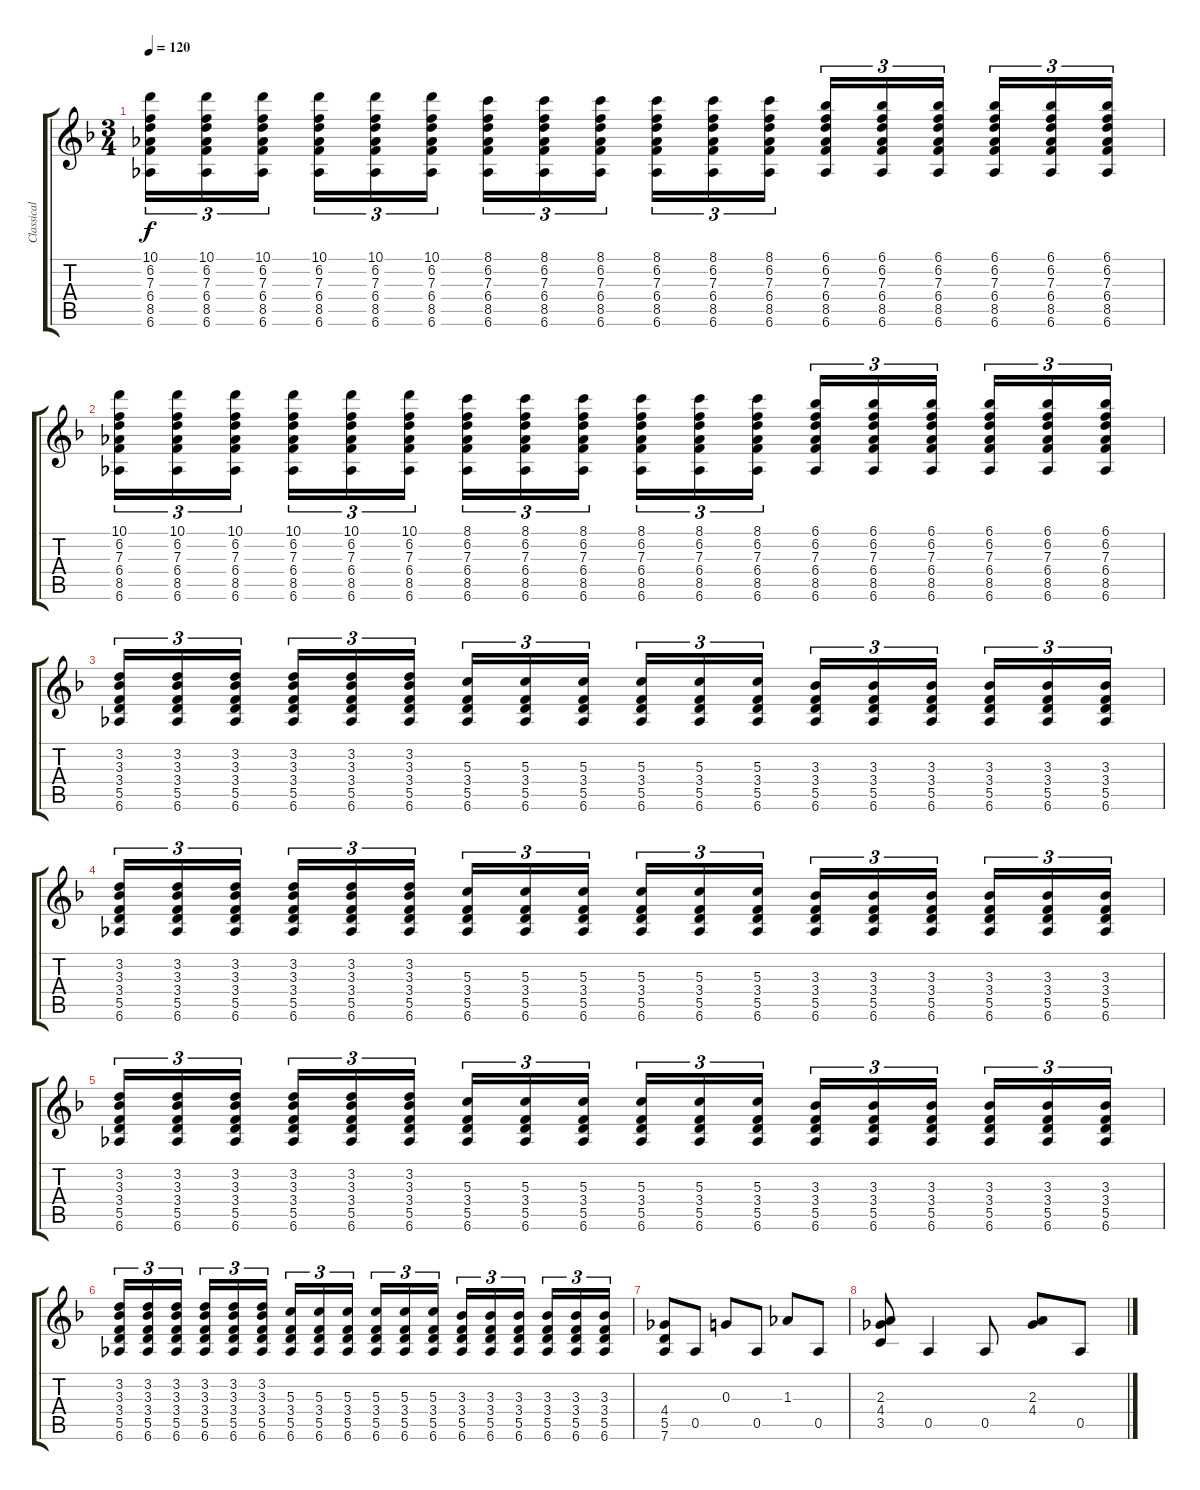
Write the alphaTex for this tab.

\track ("Classical Guitar" "Classical ") {instrument acousticguitarnylon}
\staff {score tabs}
\tuning (E4 B3 G3 D3 A2 D2) {hide}
\ts (3 4)
\tempo 120
\clef g2
\ks dminor
(10.1 6.2 7.3 6.4 8.5 6.6).16{tu (3 2) dy f} (10.1 6.2 7.3 6.4 8.5 6.6).16{tu (3 2)} (10.1 6.2 7.3 6.4 8.5 6.6).16{tu (3 2)} (10.1 6.2 7.3 6.4 8.5 6.6).16{tu (3 2)} (10.1 6.2 7.3 6.4 8.5 6.6).16{tu (3 2)} (10.1 6.2 7.3 6.4 8.5 6.6).16{tu (3 2)} (8.1 6.2 7.3 6.4 8.5 6.6).16{tu (3 2)} (8.1 6.2 7.3 6.4 8.5 6.6).16{tu (3 2)} (8.1 6.2 7.3 6.4 8.5 6.6).16{tu (3 2)} (8.1 6.2 7.3 6.4 8.5 6.6).16{tu (3 2)} (8.1 6.2 7.3 6.4 8.5 6.6).16{tu (3 2)} (8.1 6.2 7.3 6.4 8.5 6.6).16{tu (3 2)} (6.1 6.2 7.3 6.4 8.5 6.6).16{tu (3 2)} (6.1 6.2 7.3 6.4 8.5 6.6).16{tu (3 2)} (6.1 6.2 7.3 6.4 8.5 6.6).16{tu (3 2)} (6.1 6.2 7.3 6.4 8.5 6.6).16{tu (3 2)} (6.1 6.2 7.3 6.4 8.5 6.6).16{tu (3 2)} (6.1 6.2 7.3 6.4 8.5 6.6).16{tu (3 2)} |
(10.1 6.2 7.3 6.4 8.5 6.6).16{tu (3 2)} (10.1 6.2 7.3 6.4 8.5 6.6).16{tu (3 2)} (10.1 6.2 7.3 6.4 8.5 6.6).16{tu (3 2)} (10.1 6.2 7.3 6.4 8.5 6.6).16{tu (3 2)} (10.1 6.2 7.3 6.4 8.5 6.6).16{tu (3 2)} (10.1 6.2 7.3 6.4 8.5 6.6).16{tu (3 2)} (8.1 6.2 7.3 6.4 8.5 6.6).16{tu (3 2)} (8.1 6.2 7.3 6.4 8.5 6.6).16{tu (3 2)} (8.1 6.2 7.3 6.4 8.5 6.6).16{tu (3 2)} (8.1 6.2 7.3 6.4 8.5 6.6).16{tu (3 2)} (8.1 6.2 7.3 6.4 8.5 6.6).16{tu (3 2)} (8.1 6.2 7.3 6.4 8.5 6.6).16{tu (3 2)} (6.1 6.2 7.3 6.4 8.5 6.6).16{tu (3 2)} (6.1 6.2 7.3 6.4 8.5 6.6).16{tu (3 2)} (6.1 6.2 7.3 6.4 8.5 6.6).16{tu (3 2)} (6.1 6.2 7.3 6.4 8.5 6.6).16{tu (3 2)} (6.1 6.2 7.3 6.4 8.5 6.6).16{tu (3 2)} (6.1 6.2 7.3 6.4 8.5 6.6).16{tu (3 2)} |
(3.2 3.3 3.4 5.5 6.6).16{tu (3 2)} (3.2 3.3 3.4 5.5 6.6).16{tu (3 2)} (3.2 3.3 3.4 5.5 6.6).16{tu (3 2)} (3.2 3.3 3.4 5.5 6.6).16{tu (3 2)} (3.2 3.3 3.4 5.5 6.6).16{tu (3 2)} (3.2 3.3 3.4 5.5 6.6).16{tu (3 2)} (5.3 3.4 5.5 6.6).16{tu (3 2)} (5.3 3.4 5.5 6.6).16{tu (3 2)} (5.3 3.4 5.5 6.6).16{tu (3 2)} (5.3 3.4 5.5 6.6).16{tu (3 2)} (5.3 3.4 5.5 6.6).16{tu (3 2)} (5.3 3.4 5.5 6.6).16{tu (3 2)} (3.3 3.4 5.5 6.6).16{tu (3 2)} (3.3 3.4 5.5 6.6).16{tu (3 2)} (3.3 3.4 5.5 6.6).16{tu (3 2)} (3.3 3.4 5.5 6.6).16{tu (3 2)} (3.3 3.4 5.5 6.6).16{tu (3 2)} (3.3 3.4 5.5 6.6).16{tu (3 2)} |
(3.2 3.3 3.4 5.5 6.6).16{tu (3 2)} (3.2 3.3 3.4 5.5 6.6).16{tu (3 2)} (3.2 3.3 3.4 5.5 6.6).16{tu (3 2)} (3.2 3.3 3.4 5.5 6.6).16{tu (3 2)} (3.2 3.3 3.4 5.5 6.6).16{tu (3 2)} (3.2 3.3 3.4 5.5 6.6).16{tu (3 2)} (5.3 3.4 5.5 6.6).16{tu (3 2)} (5.3 3.4 5.5 6.6).16{tu (3 2)} (5.3 3.4 5.5 6.6).16{tu (3 2)} (5.3 3.4 5.5 6.6).16{tu (3 2)} (5.3 3.4 5.5 6.6).16{tu (3 2)} (5.3 3.4 5.5 6.6).16{tu (3 2)} (3.3 3.4 5.5 6.6).16{tu (3 2)} (3.3 3.4 5.5 6.6).16{tu (3 2)} (3.3 3.4 5.5 6.6).16{tu (3 2)} (3.3 3.4 5.5 6.6).16{tu (3 2)} (3.3 3.4 5.5 6.6).16{tu (3 2)} (3.3 3.4 5.5 6.6).16{tu (3 2)} |
(3.2 3.3 3.4 5.5 6.6).16{tu (3 2)} (3.2 3.3 3.4 5.5 6.6).16{tu (3 2)} (3.2 3.3 3.4 5.5 6.6).16{tu (3 2)} (3.2 3.3 3.4 5.5 6.6).16{tu (3 2)} (3.2 3.3 3.4 5.5 6.6).16{tu (3 2)} (3.2 3.3 3.4 5.5 6.6).16{tu (3 2)} (5.3 3.4 5.5 6.6).16{tu (3 2)} (5.3 3.4 5.5 6.6).16{tu (3 2)} (5.3 3.4 5.5 6.6).16{tu (3 2)} (5.3 3.4 5.5 6.6).16{tu (3 2)} (5.3 3.4 5.5 6.6).16{tu (3 2)} (5.3 3.4 5.5 6.6).16{tu (3 2)} (3.3 3.4 5.5 6.6).16{tu (3 2)} (3.3 3.4 5.5 6.6).16{tu (3 2)} (3.3 3.4 5.5 6.6).16{tu (3 2)} (3.3 3.4 5.5 6.6).16{tu (3 2)} (3.3 3.4 5.5 6.6).16{tu (3 2)} (3.3 3.4 5.5 6.6).16{tu (3 2)} |
(3.2 3.3 3.4 5.5 6.6).16{tu (3 2)} (3.2 3.3 3.4 5.5 6.6).16{tu (3 2)} (3.2 3.3 3.4 5.5 6.6).16{tu (3 2)} (3.2 3.3 3.4 5.5 6.6).16{tu (3 2)} (3.2 3.3 3.4 5.5 6.6).16{tu (3 2)} (3.2 3.3 3.4 5.5 6.6).16{tu (3 2)} (5.3 3.4 5.5 6.6).16{tu (3 2)} (5.3 3.4 5.5 6.6).16{tu (3 2)} (5.3 3.4 5.5 6.6).16{tu (3 2)} (5.3 3.4 5.5 6.6).16{tu (3 2)} (5.3 3.4 5.5 6.6).16{tu (3 2)} (5.3 3.4 5.5 6.6).16{tu (3 2)} (3.3 3.4 5.5 6.6).16{tu (3 2)} (3.3 3.4 5.5 6.6).16{tu (3 2)} (3.3 3.4 5.5 6.6).16{tu (3 2)} (3.3 3.4 5.5 6.6).16{tu (3 2)} (3.3 3.4 5.5 6.6).16{tu (3 2)} (3.3 3.4 5.5 6.6).16{tu (3 2)} |
(4.4 5.5 7.6).8 0.5.8 0.3.8 0.5.8 1.3.8 0.5.8 |
(2.3 4.4 3.5).8 0.5.4 0.5.8 (2.3 4.4).8 0.5.8
